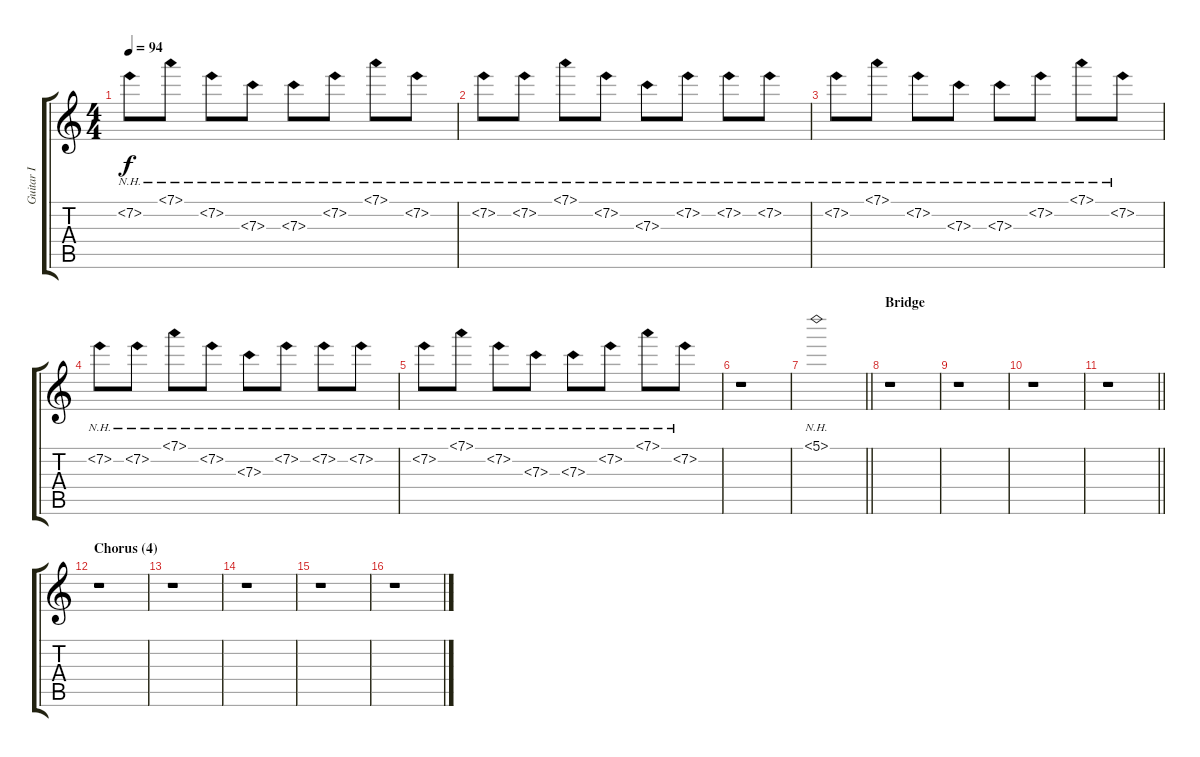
\track ("Guitar I" "Guitar I") {instrument electricguitarjazz}
\staff {score tabs}
\tuning (D4 A3 F3 C3 G2 D2) {hide}
\ts (4 4)
\tempo 94
\clef g2
\ks aminor
7.2{nh}.8{dy f} 7.1{nh}.8 7.2{nh}.8 7.3{nh}.8 7.3{nh}.8 7.2{nh}.8 7.1{nh}.8 7.2{nh}.8 |
7.2{nh}.8 7.2{nh}.8 7.1{nh}.8 7.2{nh}.8 7.3{nh}.8 7.2{nh}.8 7.2{nh}.8 7.2{nh}.8 |
7.2{nh}.8 7.1{nh}.8 7.2{nh}.8 7.3{nh}.8 7.3{nh}.8 7.2{nh}.8 7.1{nh}.8 7.2{nh}.8 |
7.2{nh}.8 7.2{nh}.8 7.1{nh}.8 7.2{nh}.8 7.3{nh}.8 7.2{nh}.8 7.2{nh}.8 7.2{nh}.8 |
7.2{nh}.8 7.1{nh}.8 7.2{nh}.8 7.3{nh}.8 7.3{nh}.8 7.2{nh}.8 7.1{nh}.8 7.2{nh}.8 |
r.1 |
\barLineRight lightlight
5.1{nh}.1 |
\section ("" "Bridge")
r.1 |
r.1 |
r.1 |
\barLineRight lightlight
r.1 |
\section ("" "Chorus (4)")
r.1 |
r.1 |
r.1 |
r.1 |
r.1
